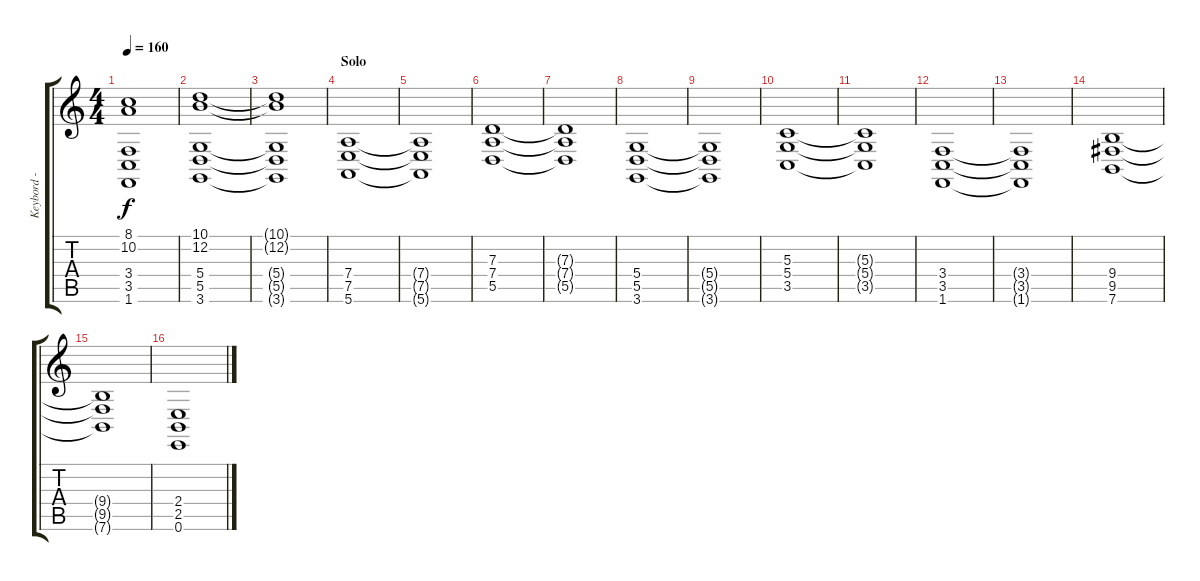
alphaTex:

\track ("Keybord - BG" "Keybord - ") {instrument pad4choir}
\staff {score tabs}
\tuning (E4 B3 G3 D3 A2 E2) {hide}
\ts (4 4)
\tempo 160
\clef g2
\ks c
(8.1{t} 10.2{t} 3.4{t} 3.5{t} 1.6{t}).1{dy f} |
(10.1 12.2 5.4 5.5 3.6).1 |
(10.1{t} 12.2{t} 5.4{t} 5.5{t} 3.6{t}).1 |
\section ("" "Solo")
(7.4 7.5 5.6).1 |
(7.4{t} 7.5{t} 5.6{t}).1 |
(7.3 7.4 5.5).1 |
(7.3{t} 7.4{t} 5.5{t}).1 |
(5.4 5.5 3.6).1 |
(5.4{t} 5.5{t} 3.6{t}).1 |
(5.3 5.4 3.5).1 |
(5.3{t} 5.4{t} 3.5{t}).1 |
(3.4 3.5 1.6).1 |
(3.4{t} 3.5{t} 1.6{t}).1 |
(9.4 9.5 7.6).1 |
(9.4{t} 9.5{t} 7.6{t}).1 |
(2.4 2.5 0.6).1
